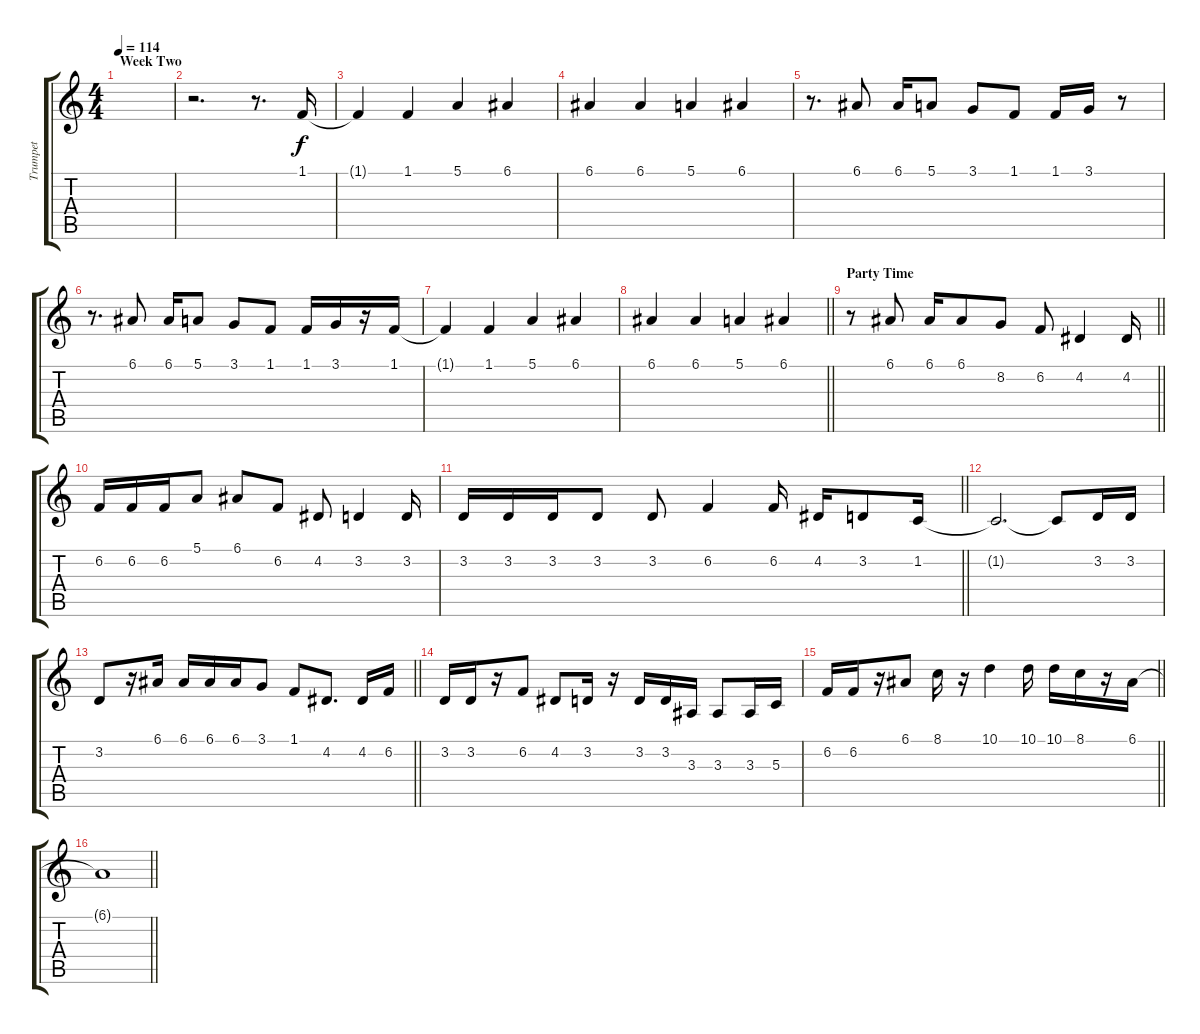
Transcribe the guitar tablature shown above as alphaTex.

\track ("Trumpet" "Trumpet") {instrument trumpet}
\staff {score tabs}
\tuning (E4 B3 G3 D3 A2 E2) {hide}
\ts (4 4)
\section ("" "Week Two")
\tempo 114
\clef g2
\ks c
|
r.2{d} r.8{d} 1.1.16 |
1.1{t}.4 1.1.4 5.1.4 6.1.4 |
6.1.4 6.1.4 5.1.4 6.1.4 |
r.8{d} 6.1.8 6.1.16 5.1.8 3.1.8 1.1.8 1.1.16 3.1.16 r.8 |
r.8{d} 6.1.8 6.1.16 5.1.8 3.1.8 1.1.8 1.1.16 3.1.16 r.16 1.1.16 |
1.1{t}.4 1.1.4 5.1.4 6.1.4 |
\barLineRight lightlight
6.1.4 6.1.4 5.1.4 6.1.4 |
\section ("" "Party Time")
\barLineRight lightlight
r.8 6.1.8 6.1.16 6.1.8 8.2.8 6.2.8 4.2.4 4.2.16 |
6.2.16 6.2.16 6.2.16 5.1.8 6.1.8 6.2.8 4.2.8 3.2.4 3.2.16 |
\barLineRight lightlight
3.2.16 3.2.16 3.2.16 3.2.8 3.2.8 6.2.4 6.2.16 4.2.16 3.2.8 1.2.16 |
1.2{t}.2{d} 1.2{t}.8 3.2.16 3.2.16 |
\barLineRight lightlight
3.2.8 r.16 6.1.16 6.1.16 6.1.16 6.1.16 3.1.8 1.1.8 4.2.8{d} 4.2.16 6.2.16 |
3.2.16 3.2.16 r.16 6.2.8 4.2.8 3.2.16 r.16 3.2.16 3.2.16 3.3.16 3.3.8 3.3.16 5.3.16 |
\barLineRight lightlight
6.2.16 6.2.16 r.16 6.1.8 8.1.16 r.16 10.1.4 10.1.16 10.1.16 8.1.16 r.16 6.1.16 |
\barLineRight lightlight
6.1{t}.1
